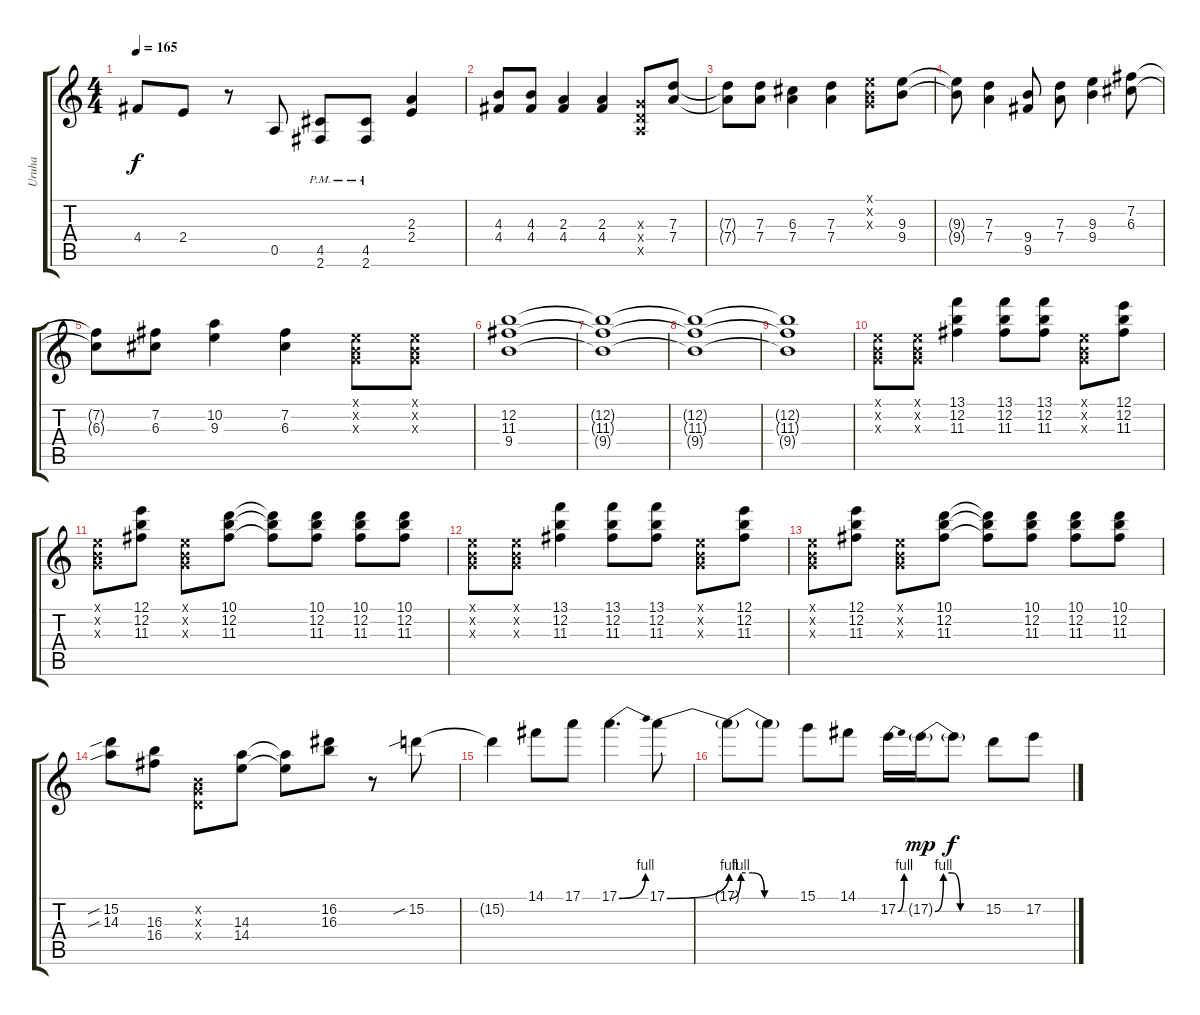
\track ("Uruha" "Uruha") {instrument distortionguitar}
\staff {score tabs}
\tuning (E4 B3 G3 D3 A2 E2) {hide}
\ts (4 4)
\tempo 165
\clef g2
\ks c
4.4{t}.8{dy f} 2.4.8 r.8 0.5.8 (4.5{pm} 2.6{pm}).8 (4.5{pm} 2.6{pm}).8 (2.3 2.4).4 |
(4.3 4.4).8 (4.3 4.4).8 (2.3 4.4).4 (2.3 4.4).4 (0.3{x} 0.4{x} 0.5{x}).8 (7.3 7.4).8 |
(7.3{t} 7.4{t}).8 (7.3 7.4).8 (6.3 7.4).4 (7.3 7.4).4 (0.1{x} 0.2{x} 0.3{x}).8 (9.3 9.4).8 |
(9.3{t} 9.4{t}).8 (7.3 7.4).4 (9.4 9.5).8 (7.3 7.4).8 (9.3 9.4).4 (7.2 6.3).8 |
(7.2{t} 6.3{t}).8 (7.2 6.3).8 (10.2 9.3).4 (7.2 6.3).4 (0.1{x} 0.2{x} 0.3{x}).8 (0.1{x} 0.2{x} 0.3{x}).8 |
(12.2 11.3 9.4).1 |
(12.2{t} 11.3{t} 9.4{t}).1 |
(12.2{t} 11.3{t} 9.4{t}).1 |
(12.2{t} 11.3{t} 9.4{t}).1 |
(0.1{x} 0.2{x} 0.3{x}).8 (0.1{x} 0.2{x} 0.3{x}).8 (13.1 12.2 11.3).4 (13.1 12.2 11.3).8 (13.1 12.2 11.3).8 (0.1{x} 0.2{x} 0.3{x}).8 (12.1 12.2 11.3).8 |
(0.1{x} 0.2{x} 0.3{x}).8 (12.1 12.2 11.3).8 (0.1{x} 0.2{x} 0.3{x}).8 (10.1 12.2 11.3).8 (10.1{t} 12.2{t} 11.3{t}).8 (10.1 12.2 11.3).8 (10.1 12.2 11.3).8 (10.1 12.2 11.3).8 |
(0.1{x} 0.2{x} 0.3{x}).8 (0.1{x} 0.2{x} 0.3{x}).8 (13.1 12.2 11.3).4 (13.1 12.2 11.3).8 (13.1 12.2 11.3).8 (0.1{x} 0.2{x} 0.3{x}).8 (12.1 12.2 11.3).8 |
(0.1{x} 0.2{x} 0.3{x}).8 (12.1 12.2 11.3).8 (0.1{x} 0.2{x} 0.3{x}).8 (10.1 12.2 11.3).8 (10.1{t} 12.2{t} 11.3{t}).8 (10.1 12.2 11.3).8 (10.1 12.2 11.3).8 (10.1 12.2 11.3).8 |
(15.2{sib} 14.3{sib}).8 (16.3 16.4).8 (0.2{x} 0.3{x} 0.4{x}).8 (14.3 14.4).8 (14.3{t} 14.4{t}).8 (16.2 16.3).8 r.8 15.2{sib}.8 |
15.2{t}.4 14.1.8 17.1.8 17.1{be (bend 0 0 60 4)}.4{d} 17.1{be (bend 0 0 60 4)}.8 |
17.1{be (custom 0 0 10 4 20 4 30 0 60 0) t}.8 17.1{t}.8 15.1.8 14.1.8 17.2{be (bend 0 0 60 4)}.16 17.2{be (custom 0 0 10 4 20 4 30 0 60 0) g}.16{dy mp} 17.2{t}.8{dy f} 15.2.8 17.2.8
